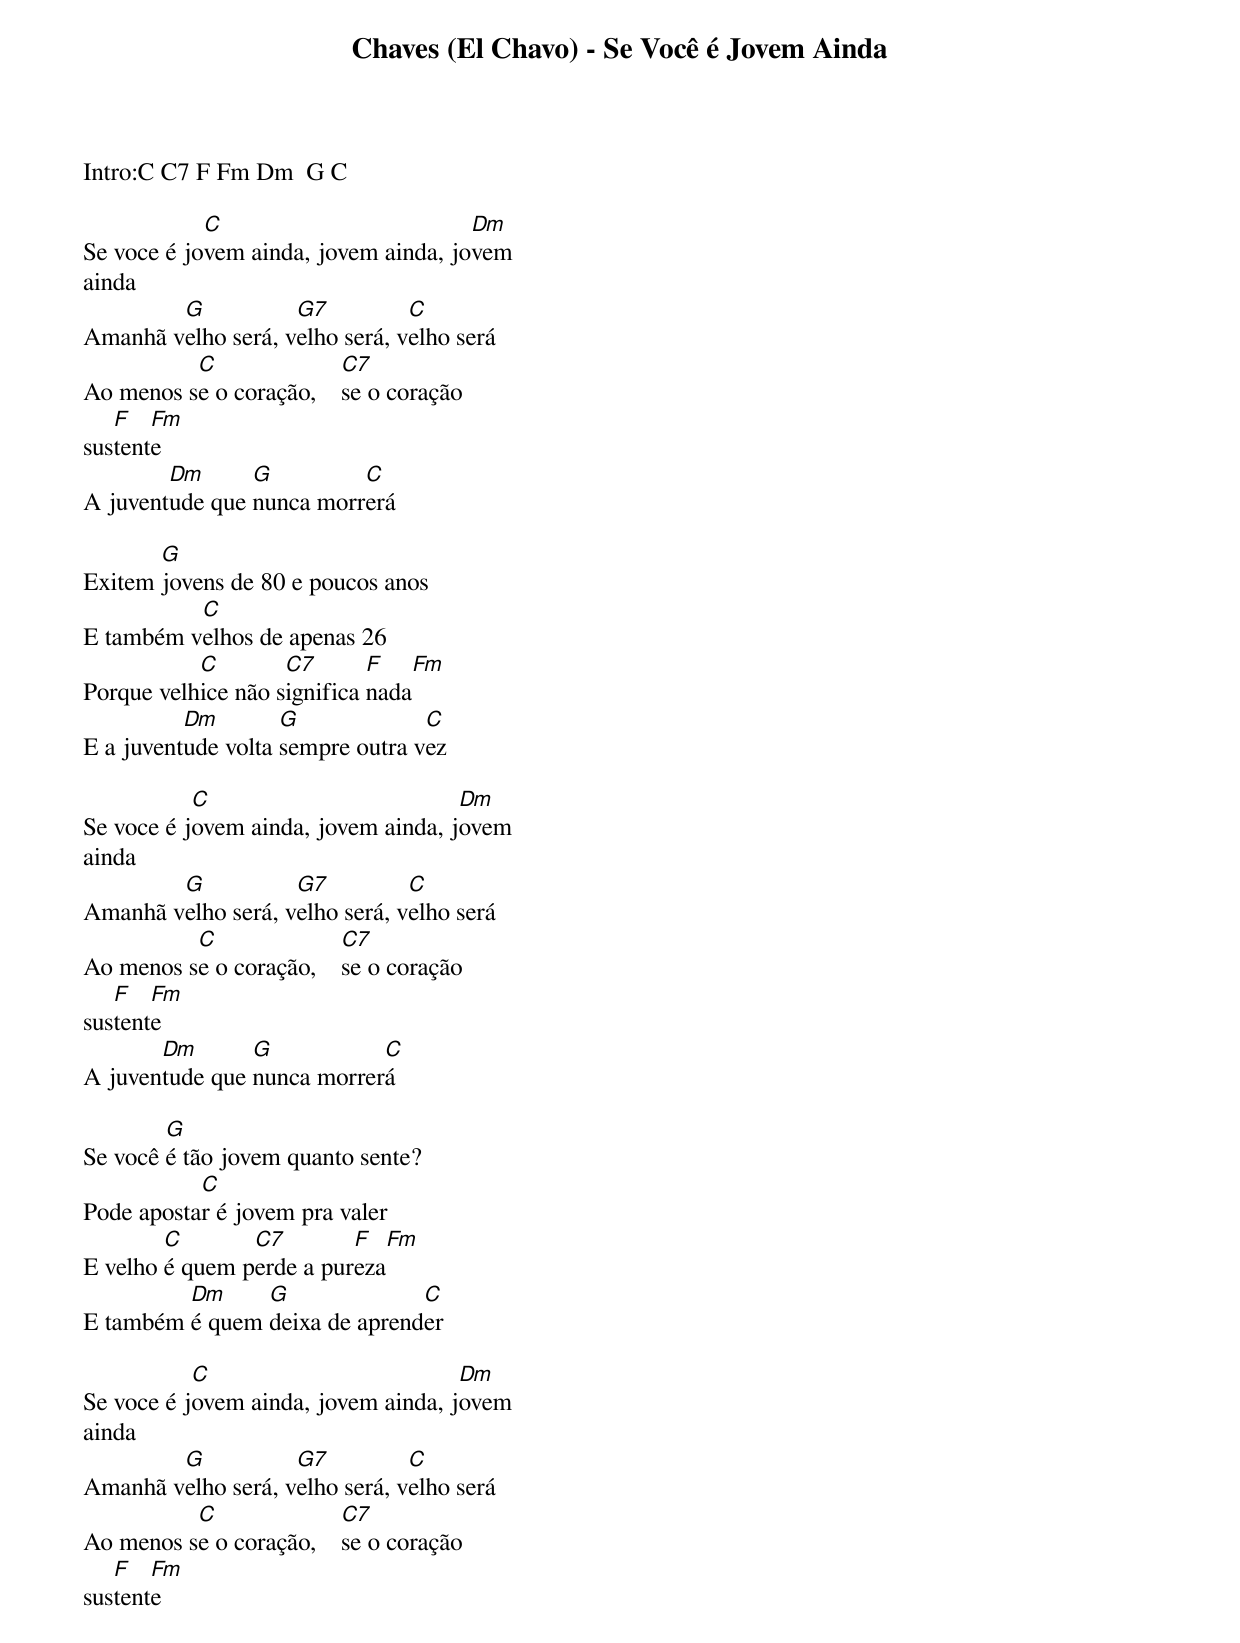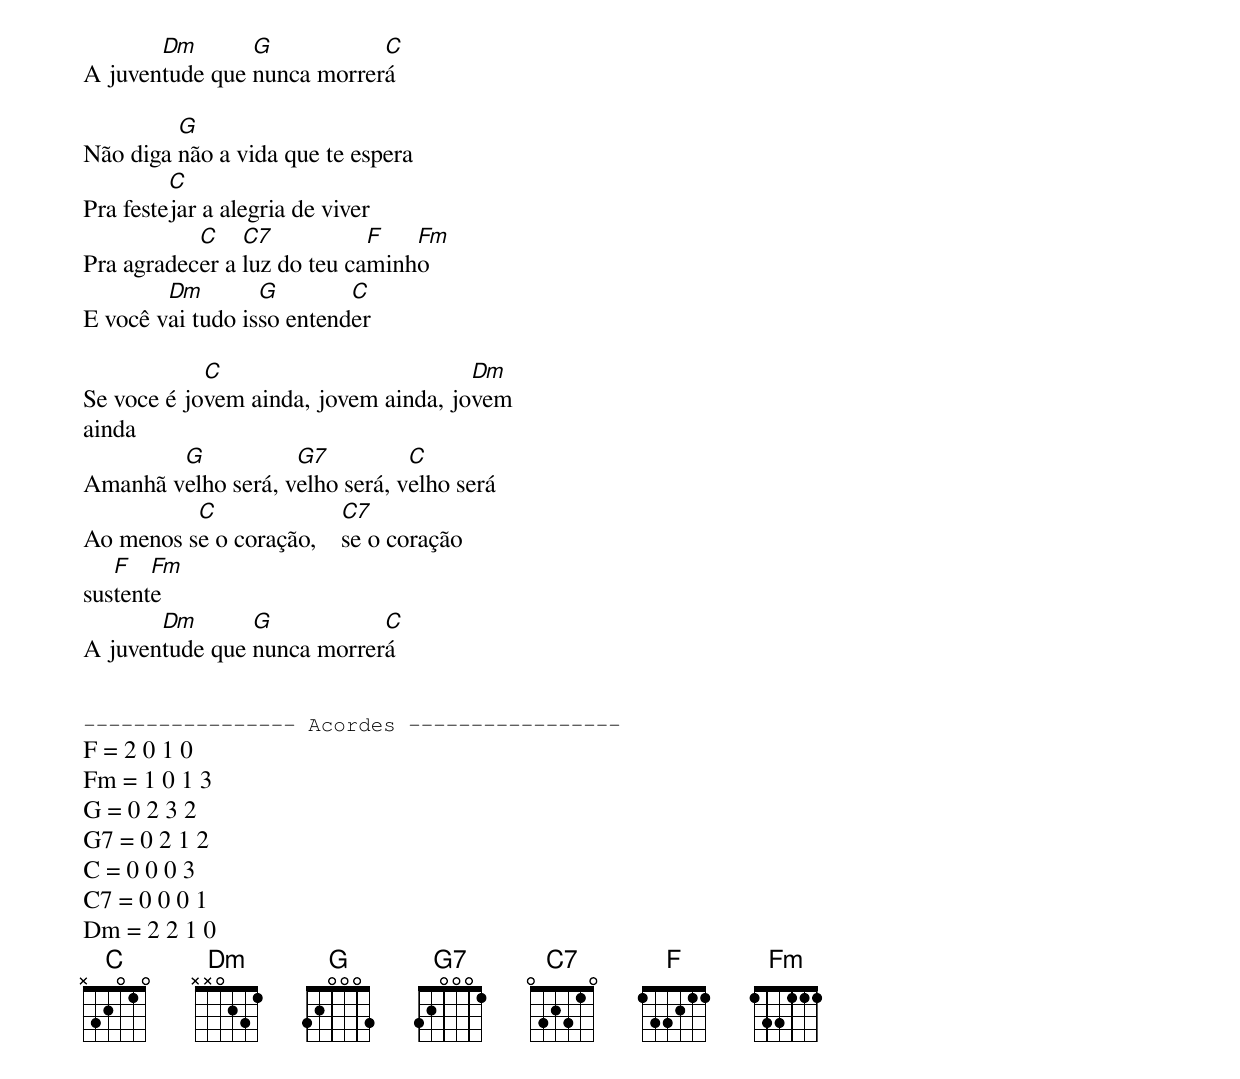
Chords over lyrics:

Chaves (El Chavo) - Se Você é Jovem Ainda

Intro:C C7 F Fm Dm  G C

            C                         Dm
Se voce é jovem ainda, jovem ainda, jovem
ainda
        G           G7          C
Amanhã velho será, velho será, velho será
          C               C7
Ao menos se o coração,    se o coração
   F   Fm
sustente
        Dm      G         C
A juventude que nunca morrerá

       G
Exitem jovens de 80 e poucos anos
          C
E também velhos de apenas 26
           C        C7       F   Fm
Porque velhice não significa nada
          Dm        G             C
E a juventude volta sempre outra vez

           C                         Dm
Se voce é jovem ainda, jovem ainda, jovem
ainda
        G           G7          C
Amanhã velho será, velho será, velho será
          C               C7
Ao menos se o coração,    se o coração
   F   Fm
sustente
       Dm       G           C
A juventude que nunca morrerá

        G
Se você é tão jovem quanto sente?
           C
Pode apostar é jovem pra valer
        C       C7        F  Fm
E velho é quem perde a pureza
         Dm     G              C
E também é quem deixa de aprender

           C                         Dm
Se voce é jovem ainda, jovem ainda, jovem
ainda
        G           G7          C
Amanhã velho será, velho será, velho será
          C               C7
Ao menos se o coração,    se o coração
   F   Fm
sustente
       Dm       G           C
A juventude que nunca morrerá

         G
Não diga não a vida que te espera
         C
Pra festejar a alegria de viver
           C    C7           F   Fm
Pra agradecer a luz do teu caminho
        Dm        G        C
E você vai tudo isso entender

            C                         Dm
Se voce é jovem ainda, jovem ainda, jovem
ainda
        G           G7          C
Amanhã velho será, velho será, velho será
          C               C7
Ao menos se o coração,    se o coração
   F   Fm
sustente
       Dm       G           C
A juventude que nunca morrerá


----------------- Acordes -----------------
F = 2 0 1 0
Fm = 1 0 1 3
G = 0 2 3 2
G7 = 0 2 1 2
C = 0 0 0 3
C7 = 0 0 0 1
Dm = 2 2 1 0
